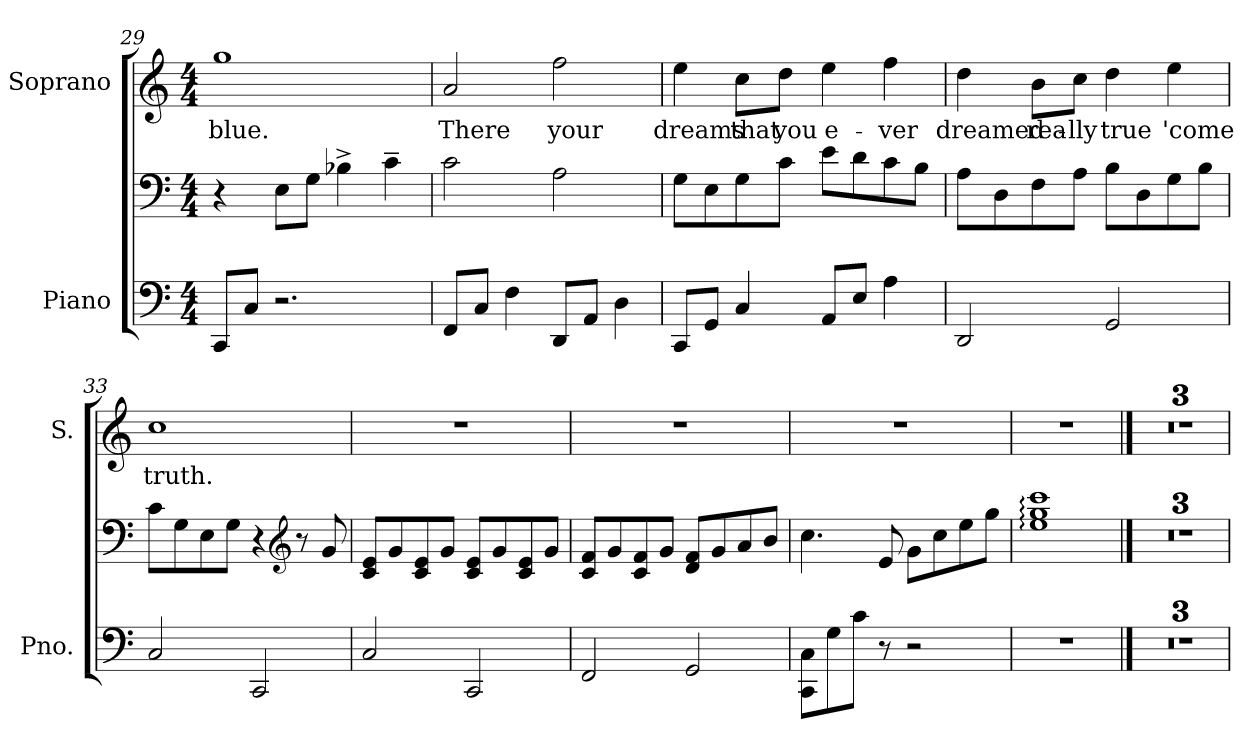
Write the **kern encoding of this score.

**kern	**kern	**kern	**text
*part2	*part2	*part1	*part1
*staff3	*staff2	*staff1	*staff1
*I"Piano	*	*I"Soprano	*
*I'Pno.	*	*I'S.	*
!!LO:LB:g=z
*clefF4	*clefF4	*clefG2	*
*k[]	*k[]	*k[]	*
*C:	*C:	*C:	*
*M4/4	*M4/4	*M4/4	*
=29	=29	=29	=29
8CC/L	4r	1gg	blue.
8C/J	.	.	.
2.r	8E\L	.	.
.	8G\J	.	.
.	4B-X^\	.	.
.	4c~\	.	.
=30	=30	=30	=30
8FF/L	2c\	2a/	There
8C/J	.	.	.
4F\	.	.	.
8DD/L	2A\	2ff\	your
8AA/J	.	.	.
4D\	.	.	.
=31	=31	=31	=31
8CC/L	8G\L	4ee\	dreams
8GG/J	8E\	.	.
4C/	8G\	8cc\L	that
.	8c\J	8dd\J	you
8AA/L	8e\L	4ee\	e-
8E/J	8d\	.	.
4A\	8c\	4ff\	-ver
.	8B\J	.	.
!!LO:PB:g=z
=32	=32	=32	=32
2DD/	8A\L	4dd\	dreamed
.	8D\	.	.
.	8F\	8b\L	rea-
.	8A\J	8cc\J	-lly
2GG/	8B\L	4dd\	true
.	8D\	.	.
.	8G\	4ee\	'come
.	8B\J	.	.
=33	=33	=33	=33
2C/	8c\L	1cc	truth.
.	8G\	.	.
.	8E\	.	.
.	8G\J	.	.
2CC/	4r	.	.
*	*clefG2	*	*
.	8r	.	.
.	8g/	.	.
=34	=34	=34	=34
2C/	8c/ 8e/L	1r	.
.	8g/	.	.
.	8c/ 8e/	.	.
.	8g/J	.	.
2CC/	8c/ 8e/L	.	.
.	8g/	.	.
.	8c/ 8e/	.	.
.	8g/J	.	.
=35	=35	=35	=35
2FF/	8c/ 8f/L	1r	.
.	8g/	.	.
.	8c/ 8f/	.	.
.	8g/J	.	.
2GG/	8d/ 8f/L	.	.
.	8g/	.	.
.	8a/	.	.
.	8b/J	.	.
!!LO:LB:g=z
=36	=36	=36	=36
8CC\ 8C\L	4.cc\	1r	.
8G\	.	.	.
8c\J	.	.	.
8r	8e/	.	.
2r	8g\L	.	.
.	8cc\	.	.
.	8ee\	.	.
.	8gg\J	.	.
=37	=37	=37	=37
1r	1ee: 1gg: 1ccc:	1r	.
!!LO:PB:g=z
==38	==38	==38	==38
1r	1r	1r	.
=39	=39	=39	=39
1r	1r	1r	.
=40	=40	=40	=40
1r	1r	1r	.
=	=	=	=
*-	*-	*-	*-
